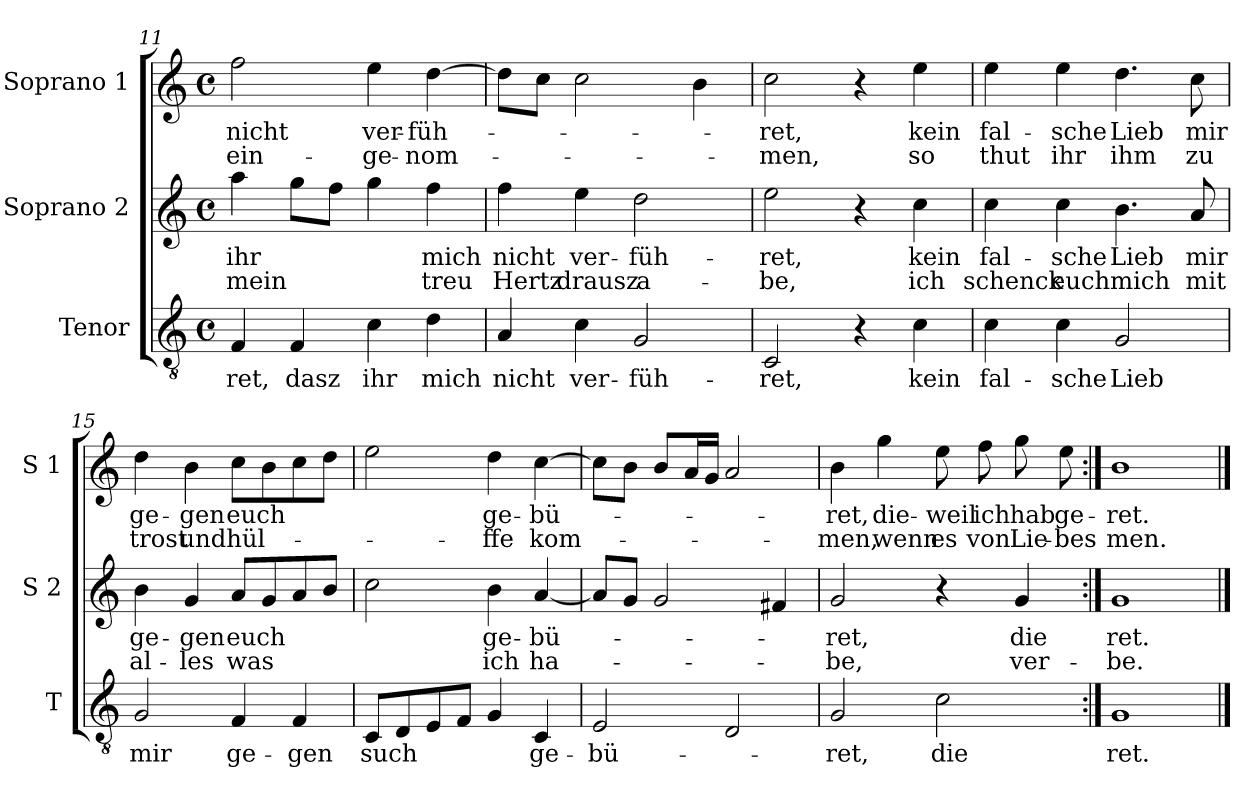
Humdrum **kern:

**kern	**text	**kern	**text	**text	**kern	**text	**text
*part3	*part3	*part2	*part2	*part2	*part1	*part1	*part1
*staff3	*staff3	*staff2	*staff2	*staff2	*staff1	*staff1	*staff1
*I"Tenor	*	*I"Soprano 2	*	*	*I"Soprano 1	*	*
*I'T	*	*I'S 2	*	*	*I'S 1	*	*
*clefGv2	*	*clefG2	*	*	*clefG2	*	*
*k[]	*	*k[]	*	*	*k[]	*	*
*C:	*	*C:	*	*	*C:	*	*
*M4/4	*	*M4/4	*	*	*M4/4	*	*
*met(c)	*	*met(c)	*	*	*met(c)	*	*
=11	=11	=11	=11	=11	=11	=11	=11
!	!LO:LY:b	!	!LO:LY:b	!LO:LY:b	!	!LO:LY:b	!LO:LY:b
4F/	-ret,	4aa\	ihr	mein	2ff\	nicht	ein-
!	!LO:LY:b	!	!	!	!	!	!
4F/	dasz	8gg\L	.	.	.	.	.
.	.	8ff\J	.	.	.	.	.
!	!LO:LY:b	!	!	!	!	!LO:LY:b	!LO:LY:b
4c\	ihr	4gg\	.	.	4ee\	ver-	-ge-
!	!LO:LY:b	!	!LO:LY:b	!LO:LY:b	!	!LO:LY:b	!LO:LY:b
4d\	mich	4ff\	mich	treu	[4dd\	-füh-	-nom-
=12	=12	=12	=12	=12	=12	=12	=12
!	!LO:LY:b	!	!LO:LY:b	!LO:LY:b	!	!	!
4A/	nicht	4ff\	nicht	Hertz	8dd\L]	.	.
.	.	.	.	.	8cc\J	.	.
!	!LO:LY:b	!	!LO:LY:b	!LO:LY:b	!	!	!
4c\	ver-	4ee\	ver-	drausz	2cc\	.	.
!	!LO:LY:b	!	!LO:LY:b	!LO:LY:b	!	!	!
2G/	-füh-	2dd\	-füh-	a-	.	.	.
.	.	.	.	.	4b\	.	.
=13	=13	=13	=13	=13	=13	=13	=13
!	!LO:LY:b	!	!LO:LY:b	!LO:LY:b	!	!LO:LY:b	!LO:LY:b
2C/	-ret,	2ee\	-ret,	-be,	2cc\	-ret,	-men,
4r	.	4r	.	.	4r	.	.
!	!LO:LY:b	!	!LO:LY:b	!LO:LY:b	!	!LO:LY:b	!LO:LY:b
4c\	kein	4cc\	kein	ich	4ee\	kein	so
=14	=14	=14	=14	=14	=14	=14	=14
!	!LO:LY:b	!	!LO:LY:b	!LO:LY:b	!	!LO:LY:b	!LO:LY:b
4c\	fal-	4cc\	fal-	schenck	4ee\	fal-	thut
!	!LO:LY:b	!	!LO:LY:b	!LO:LY:b	!	!LO:LY:b	!LO:LY:b
4c\	-sche	4cc\	-sche	euch	4ee\	-sche	ihr
!	!LO:LY:b	!	!LO:LY:b	!LO:LY:b	!	!LO:LY:b	!LO:LY:b
2G/	Lieb	4.b\	Lieb	mich	4.dd\	Lieb	ihm
!	!	!	!LO:LY:b	!LO:LY:b	!	!LO:LY:b	!LO:LY:b
.	.	8a/	mir	mit	8cc\	mir	zu
!!LO:LB:g=z
=15	=15	=15	=15	=15	=15	=15	=15
!	!LO:LY:b	!	!LO:LY:b	!LO:LY:b	!	!LO:LY:b	!LO:LY:b
2G/	mir	4b\	ge-	al-	4dd\	ge-	trost
!	!	!	!LO:LY:b	!LO:LY:b	!	!LO:LY:b	!LO:LY:b
.	.	4g/	-gen	-les	4b\	-gen	und
!	!LO:LY:b	!	!LO:LY:b	!LO:LY:b	!	!LO:LY:b	!LO:LY:b
4F/	ge-	8a/L	euch	was	8cc\L	euch	hül-
.	.	8g/	.	.	8b\	.	.
!	!LO:LY:b	!	!	!	!	!	!
4F/	-gen	8a/	.	.	8cc\	.	.
.	.	8b/J	.	.	8dd\J	.	.
=16	=16	=16	=16	=16	=16	=16	=16
!	!LO:LY:b	!	!	!	!	!	!
8C/L	such	2cc\	.	.	2ee\	.	.
8D/	.	.	.	.	.	.	.
8E/	.	.	.	.	.	.	.
8F/J	.	.	.	.	.	.	.
!	!	!	!LO:LY:b	!LO:LY:b	!	!LO:LY:b	!LO:LY:b
4G/	.	4b\	ge-	ich	4dd\	ge-	-ffe
!	!LO:LY:b	!	!LO:LY:b	!LO:LY:b	!	!LO:LY:b	!LO:LY:b
4C/	ge-	[4a/	-bü-	ha-	[4cc\	-bü-	kom-
=17	=17	=17	=17	=17	=17	=17	=17
!	!LO:LY:b	!	!	!	!	!	!
2E/	-bü-	8a/L]	.	.	8cc\L]	.	.
.	.	8g/J	.	.	8b\J	.	.
.	.	2g/	.	.	8b/L	.	.
.	.	.	.	.	16a/L	.	.
.	.	.	.	.	16g/JJ	.	.
2D/	.	.	.	.	2a/	.	.
.	.	4f#X/	.	.	.	.	.
=18	=18	=18	=18	=18	=18	=18	=18
!	!LO:LY:b	!	!LO:LY:b	!LO:LY:b	!	!LO:LY:b	!LO:LY:b
2G/	-ret,	2g/	-ret,	-be,	4b\	-ret,	-men,
!	!	!	!	!	!	!LO:LY:b	!LO:LY:b
.	.	.	.	.	4gg\	die-	wenn
!	!LO:LY:b	!	!	!	!	!LO:LY:b	!LO:LY:b
2c\	die	4r	.	.	8ee\	-weil	es
!	!	!	!	!	!	!LO:LY:b	!LO:LY:b
.	.	.	.	.	8ff\	ich	von
!	!	!	!LO:LY:b	!LO:LY:b	!	!LO:LY:b	!LO:LY:b
.	.	4g/	die	ver-	8gg\	hab	Lie-
!	!	!	!	!	!	!LO:LY:b	!LO:LY:b
.	.	.	.	.	8ee\	ge-	-bes
=19:|!	=19:|!	=19:|!	=19:|!	=19:|!	=19:|!	=19:|!	=19:|!
!	!LO:LY:b	!	!LO:LY:b	!LO:LY:b	!	!LO:LY:b	!LO:LY:b
1G	ret.	1g	ret.	-be.	1b	-ret.	men.
==	==	==	==	==	==	==	==
*-	*-	*-	*-	*-	*-	*-	*-
